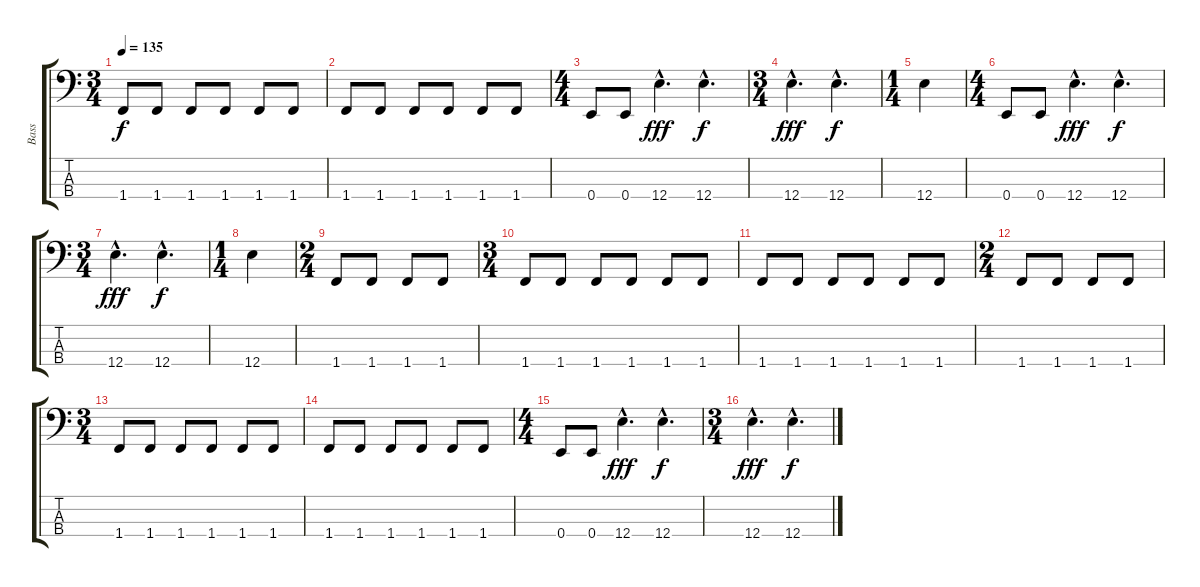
\track ("Bass" "Bass") {instrument electricbassfinger}
\staff {score tabs}
\tuning (G2 D2 A1 E1) {hide}
\ts (3 4)
\tempo 135
\clef f4
\ks c
1.4.8{dy f} 1.4.8 1.4.8 1.4.8 1.4.8 1.4.8 |
1.4.8 1.4.8 1.4.8 1.4.8 1.4.8 1.4.8 |
\ts (4 4)
0.4.8 0.4.8 12.4{hac}.4{d dy fff} 12.4{hac}.4{d dy f} |
\ts (3 4)
12.4{hac}.4{d dy fff} 12.4{hac}.4{d dy f} |
\ts (1 4)
12.4.4 |
\ts (4 4)
0.4.8 0.4.8 12.4{hac}.4{d dy fff} 12.4{hac}.4{d dy f} |
\ts (3 4)
12.4{hac}.4{d dy fff} 12.4{hac}.4{d dy f} |
\ts (1 4)
12.4.4 |
\ts (2 4)
1.4.8 1.4.8 1.4.8 1.4.8 |
\ts (3 4)
1.4.8 1.4.8 1.4.8 1.4.8 1.4.8 1.4.8 |
1.4.8 1.4.8 1.4.8 1.4.8 1.4.8 1.4.8 |
\ts (2 4)
1.4.8 1.4.8 1.4.8 1.4.8 |
\ts (3 4)
1.4.8 1.4.8 1.4.8 1.4.8 1.4.8 1.4.8 |
1.4.8 1.4.8 1.4.8 1.4.8 1.4.8 1.4.8 |
\ts (4 4)
0.4.8 0.4.8 12.4{hac}.4{d dy fff} 12.4{hac}.4{d dy f} |
\ts (3 4)
12.4{hac}.4{d dy fff} 12.4{hac}.4{d dy f}
